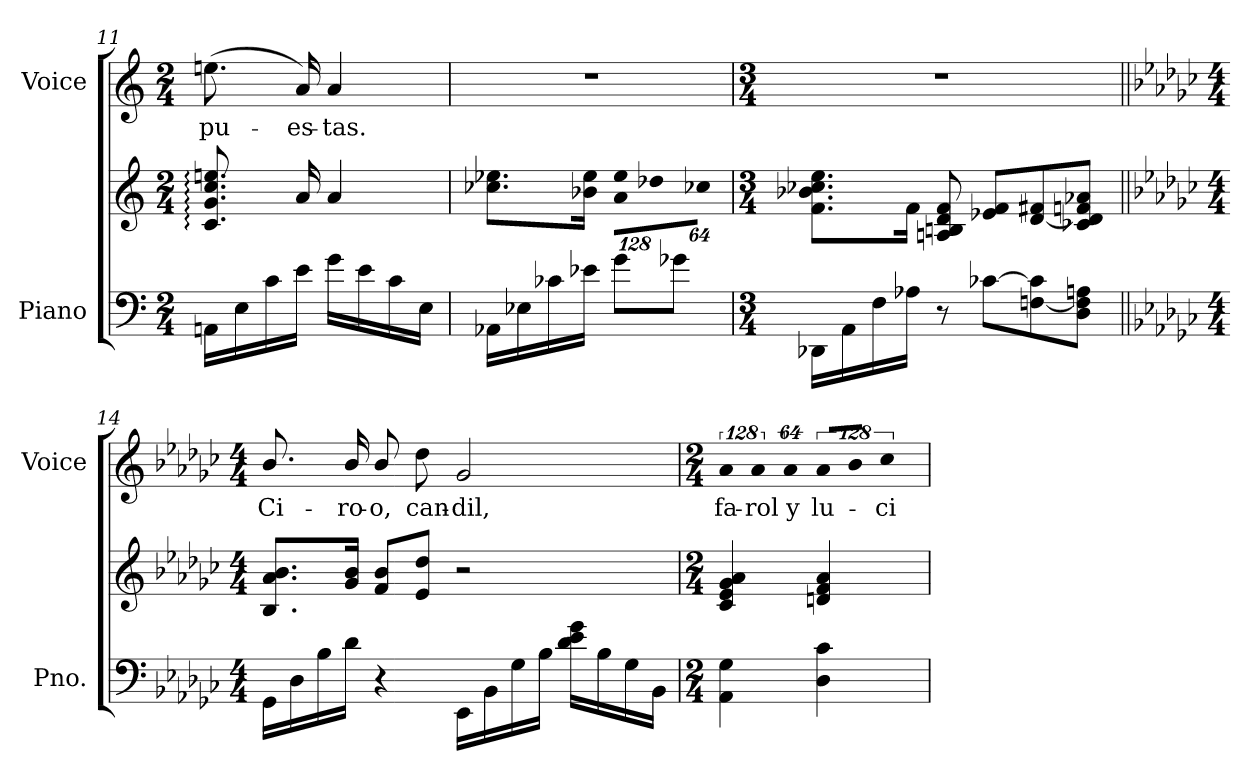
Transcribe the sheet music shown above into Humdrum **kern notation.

**kern	**kern	**kern	**text
*part2	*part2	*part1	*part1
*staff3	*staff2	*staff1	*staff1
*I"Piano	*	*I"Voice	*
*I'Pno.	*	*I'Voice	*
*clefF4	*clefG2	*clefG2	*
*k[]	*k[]	*k[]	*
*C:	*C:	*C:	*
*M2/4	*M2/4	*M2/4	*
=11	=11	=11	=11
!	!	!	!LO:LY:b:color=#000000
16AAni\LL	8.ci/: 8.gi: 8.cci: 8.eeni:	(8.eeni\	-pu-
16Ei\	.	.	.
16ci\	.	.	.
!	!	!	!LO:LY:b:color=#000000
16ei\JJ	16ai/	16ai/)	-es-
!	!	!	!LO:LY:b:color=#000000
16gi\LL	4ai/	4ai/	-tas.
16ei\	.	.	.
16ci\	.	.	.
16Ei\JJ	.	.	.
!!LO:LB:g=z
=12	=12	=12	=12
!	!	!LO:N:vis=1	!
16AA-Xi\LL	8.cc-Xi\ 8.ee-XiL	2r	.
16E-Xi\	.	.	.
16c-Xi\	.	.	.
16e-Xi\JJ	16b-Xi\ 16ee-iJk	.	.
*	*Xbrackettup	*	*
!	!LO:N:vis=8	!	!
8gi\L	1024%85ai\ 1024%85ee-iL	.	.
!	!LO:N:vis=8	!	!
.	1024%85dd-Xi\	.	.
8g-Xi\J	.	.	.
!	!LO:N:vis=8	!	!
.	512%43cc-Xi\J	.	.
=13	=13	=13	=13
*M3/4	*M3/4	*M3/4	*
!	!	!LO:N:vis=1	!
16DD-Xi\LL	8.fi\ 8.b-Xi 8.cc-Xi 8.eeiL	2.r	.
16AAi\	.	.	.
16Fi\	.	.	.
16A-Xi\JJ	16fi\Jk	.	.
8r	8Ani/ 8Bni 8di 8fi	.	.
[>8c-Xi\L	8e-Xi/ 8fiL	.	.
[<8Fni\ 8c-i]	[<8di/ 8f#Xi	.	.
8Di\ 8Fi] 8AniJ	8c-Xi/ 8di] 8fni 8a-XiJ	.	.
!!LO:PB:g=z
=14||	=14||	=14||	=14||
*k[b-e-a-d-g-c-]	*k[b-e-a-d-g-c-]	*k[b-e-a-d-g-c-]	*
*G-:	*G-:	*G-:	*
*M4/4	*M4/4	*M4/4	*
!	!	!	!LO:LY:b:color=#000000
16GG-i\LL	8.B-i/ 8.a-i 8.b-iL	8.b-i/	Ci-
16D-i\	.	.	.
16B-i\	.	.	.
!	!	!	!LO:LY:b:color=#000000
16d-i\JJ	16g-i/ 16b-iJk	16b-i/	-ro-
!	!	!	!LO:LY:b:color=#000000
4r	8fi/ 8b-iL	8b-i/	-o,
!	!	!	!LO:LY:b:color=#000000
.	8e-i/ 8dd-iJ	8dd-i\	can-
!	!	!	!LO:LY:b:color=#000000
16EE-i\LL	2r	2g-i/	-dil,
16BB-i\	.	.	.
16G-i\	.	.	.
16B-i\JJ	.	.	.
16d-i\ 16e-i 16g-iLL	.	.	.
16B-i\	.	.	.
16G-i\	.	.	.
16BB-i\JJ	.	.	.
=15	=15	=15	=15
*M2/4	*M2/4	*M2/4	*
!	!	!LO:N:vis=8	!
!	!	!	!LO:LY:b:color=#000000
4AA-i\ 4G-i	4c-i/ 4e-i 4g-i 4a-i	1024%85a-i/	fa-
!	!	!LO:N:vis=8	!
!	!	!	!LO:LY:b:color=#000000
.	.	1024%85a-i/	-rol
!	!	!LO:N:vis=8	!
!	!	!	!LO:LY:b:color=#000000
.	.	512%43a-i/	y
!	!	!LO:N:vis=8	!
!	!	!	!LO:LY:b:color=#000000
4D-i\ 4c-i	4dni/ 4fi 4a-i	1024%85a-i/L	lu-
!	!	!LO:N:vis=8	!
.	.	1024%85b-i/J	.
!	!	!LO:N:vis=8	!
!	!	!	!LO:LY:b:color=#000000
.	.	512%43cc-i\	-ci-
=	=	=	=
*-	*-	*-	*-
